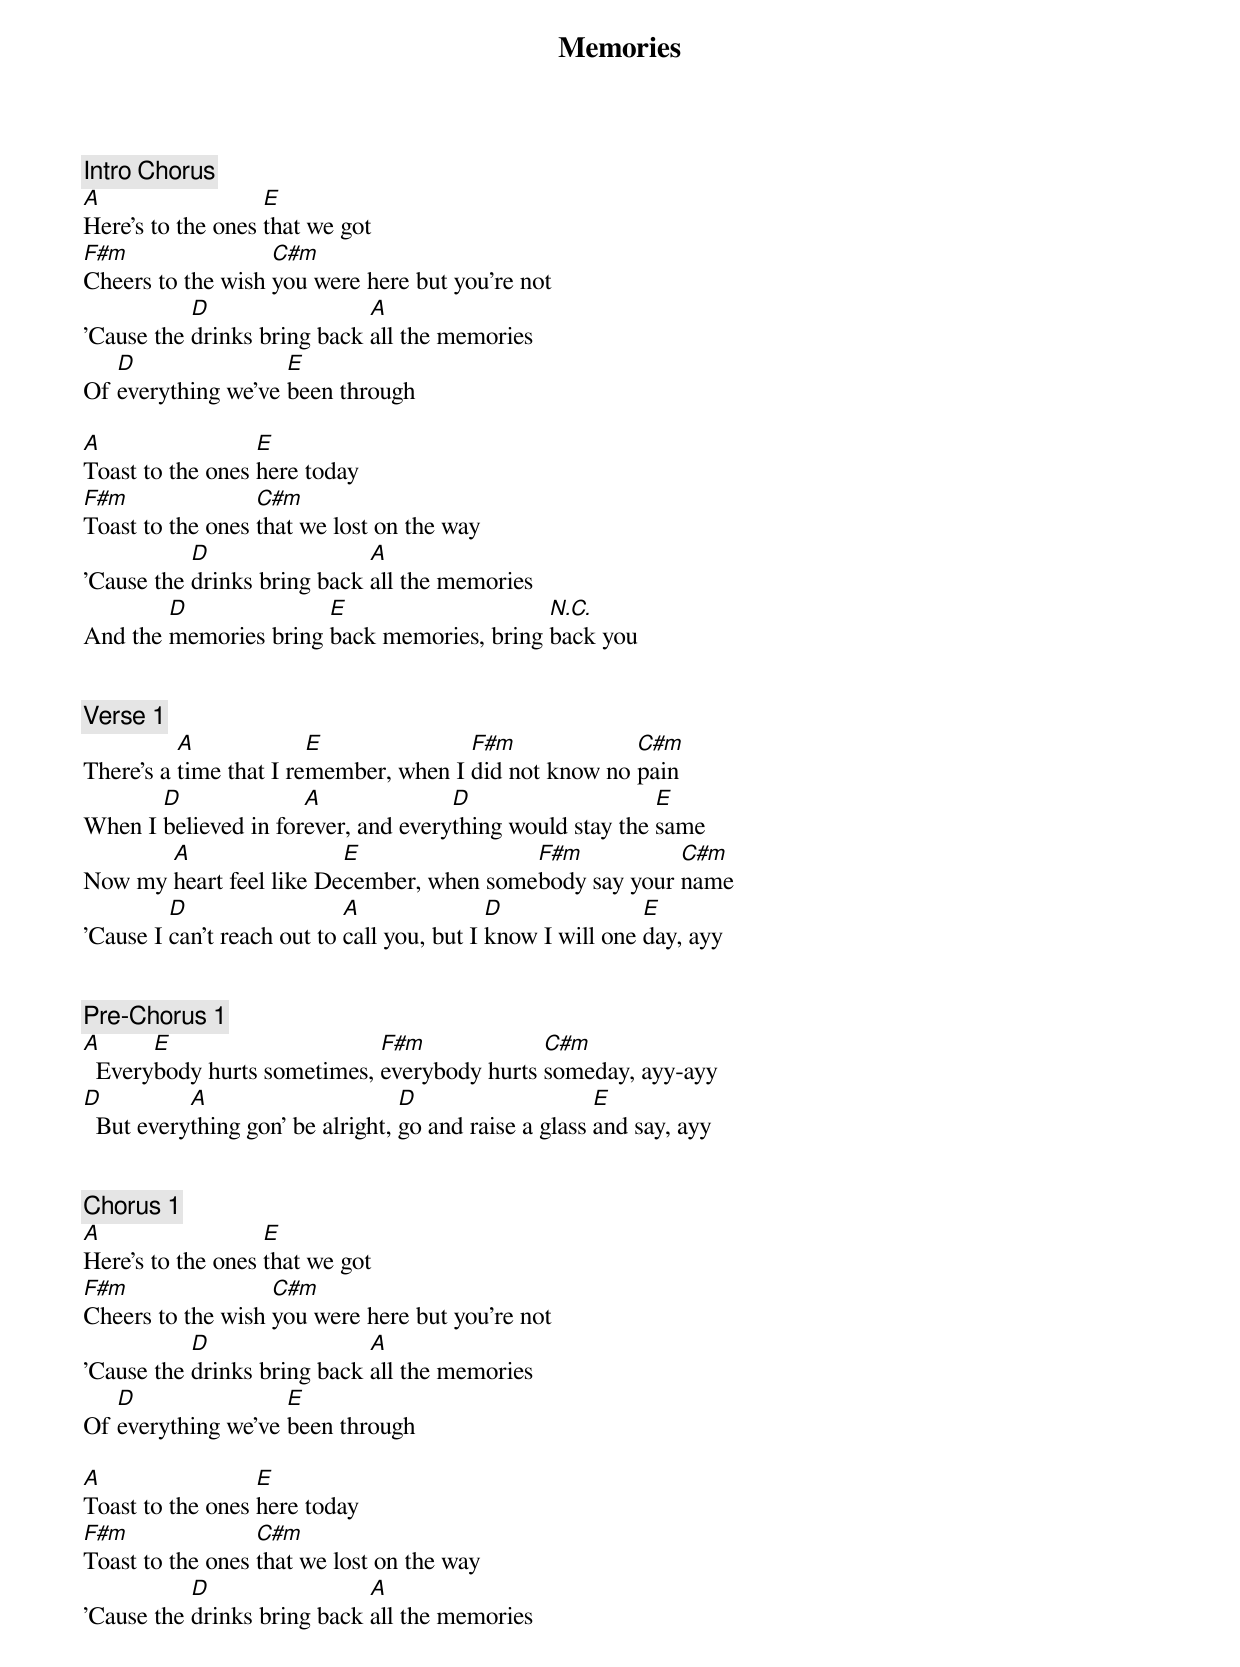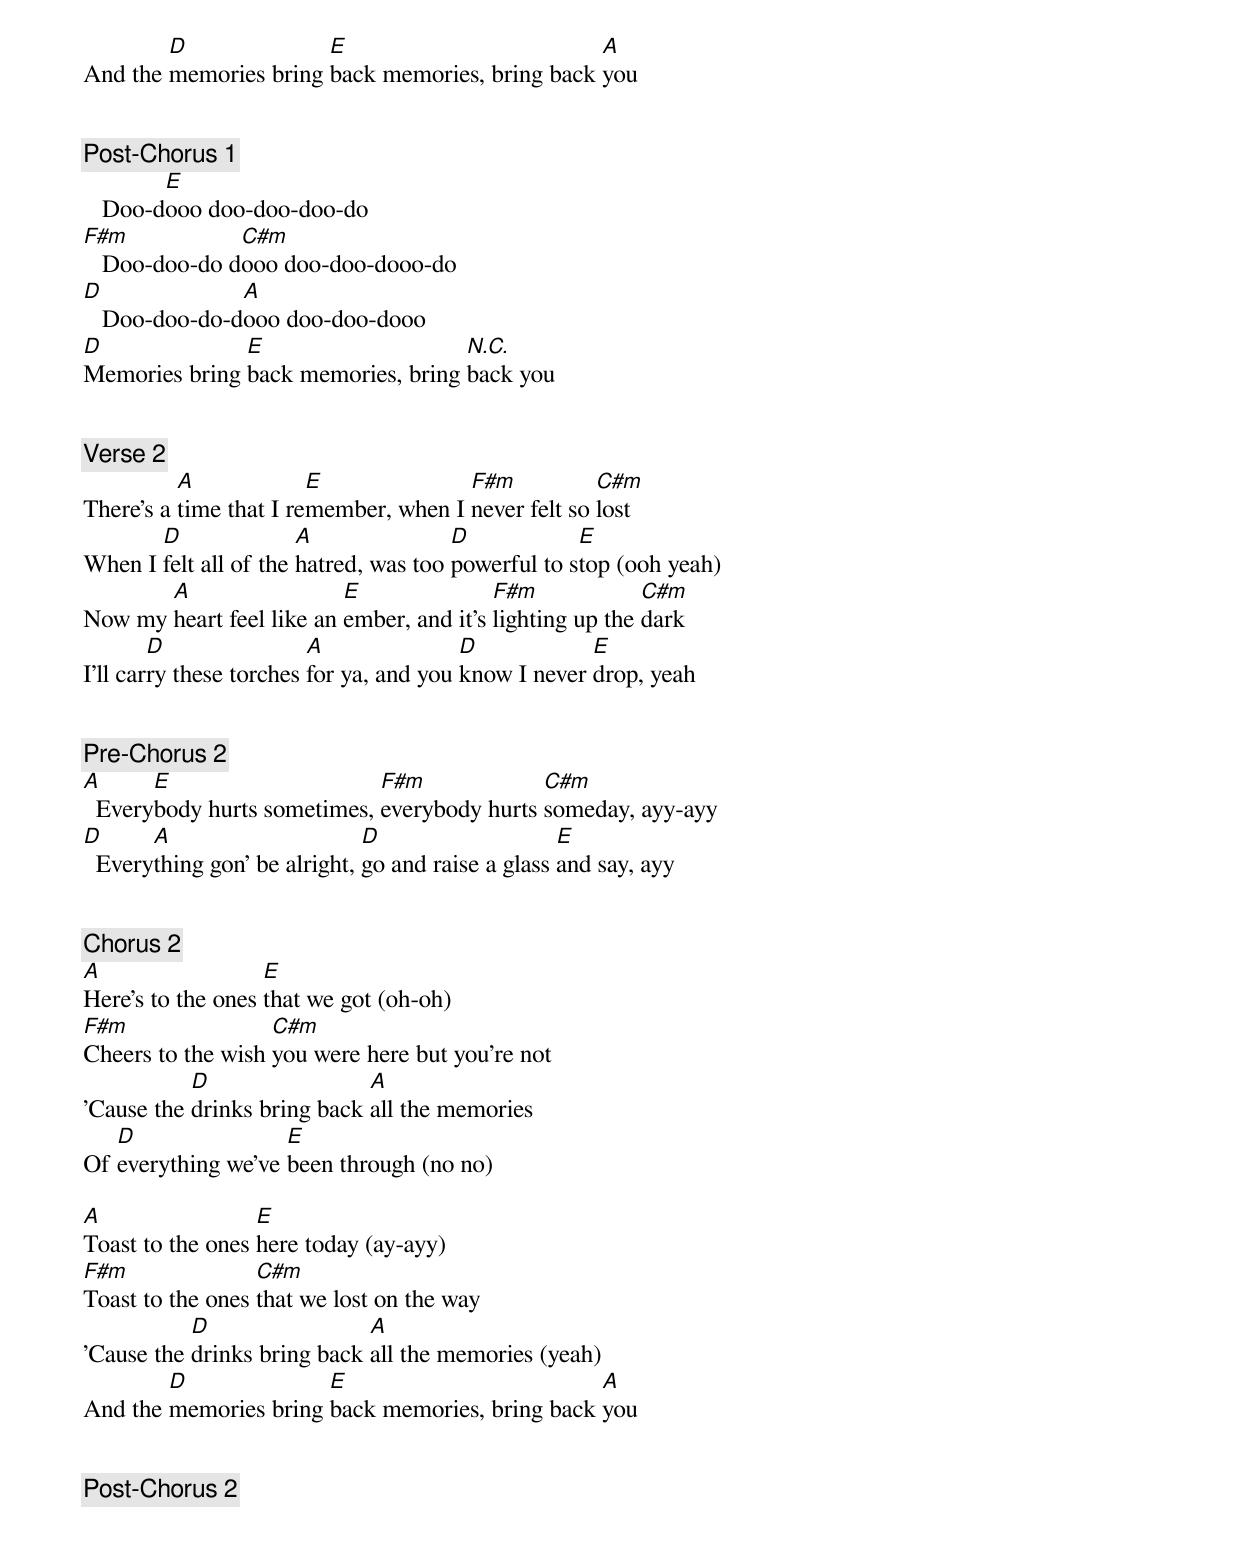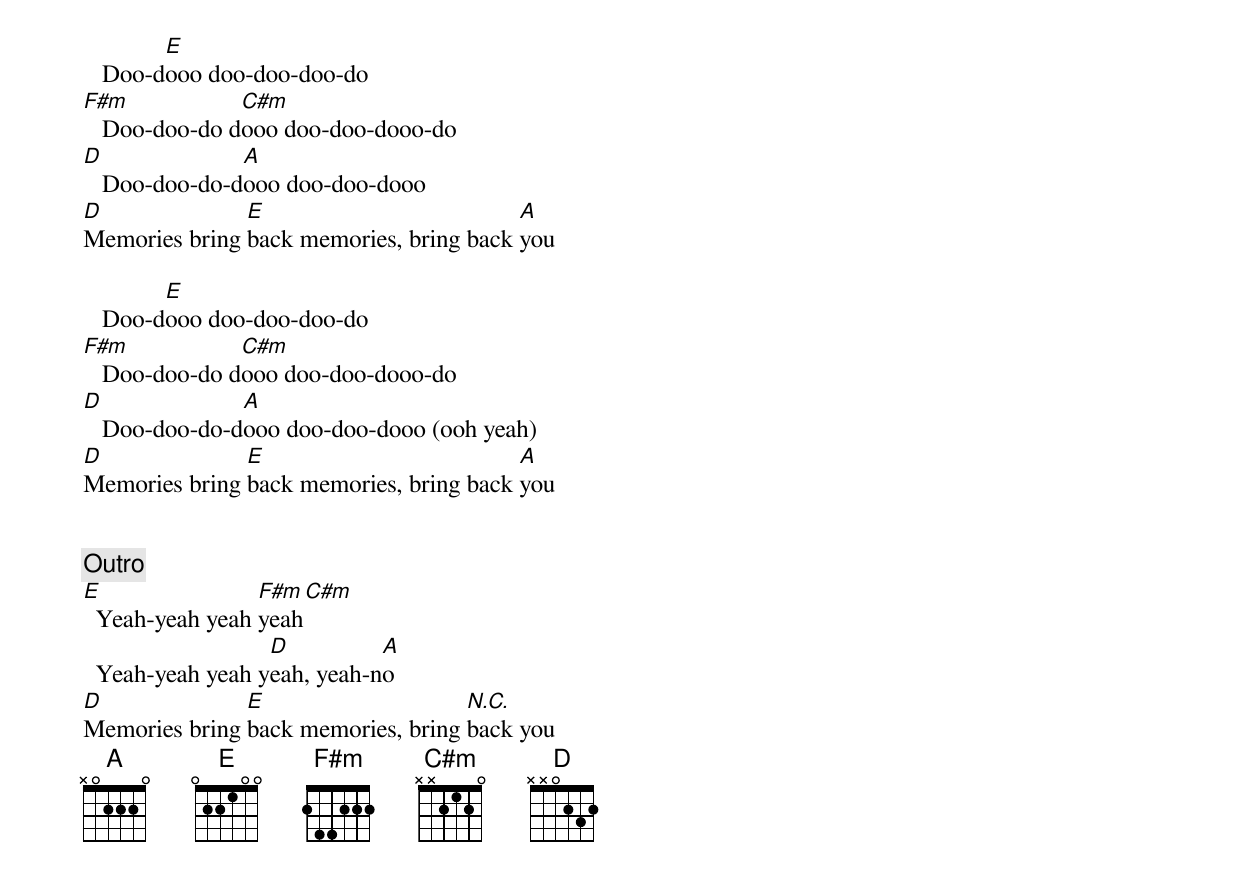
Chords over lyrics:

Memories

[Intro Chorus]
A                  E
Here's to the ones that we got
F#m                C#m
Cheers to the wish you were here but you're not
           D                 A
'Cause the drinks bring back all the memories
   D                E
Of everything we've been through

A                 E
Toast to the ones here today
F#m               C#m
Toast to the ones that we lost on the way
           D                 A
'Cause the drinks bring back all the memories
        D              E                    N.C.
And the memories bring back memories, bring back you


[Verse 1]
          A             E              F#m             C#m
There's a time that I remember, when I did not know no pain
       D              A              D                    E
When I believed in forever, and everything would stay the same
       A                 E                F#m           C#m
Now my heart feel like December, when somebody say your name
         D                  A               D               E
'Cause I can't reach out to call you, but I know I will one day, ayy


[Pre-Chorus 1]
A      E                     F#m             C#m
  Everybody hurts sometimes, everybody hurts someday, ayy-ayy
D          A                      D                    E
  But everything gon' be alright, go and raise a glass and say, ayy


[Chorus 1]
A                  E
Here's to the ones that we got
F#m                C#m
Cheers to the wish you were here but you're not
           D                 A
'Cause the drinks bring back all the memories
   D                E
Of everything we've been through

A                 E
Toast to the ones here today
F#m               C#m
Toast to the ones that we lost on the way
           D                 A
'Cause the drinks bring back all the memories
        D              E                         A
And the memories bring back memories, bring back you


[Post-Chorus 1]
        E
   Doo-dooo doo-doo-doo-do
F#m            C#m
   Doo-doo-do dooo doo-doo-dooo-do
D              A
   Doo-doo-do-dooo doo-doo-dooo
D              E                    N.C.
Memories bring back memories, bring back you


[Verse 2]
          A             E              F#m           C#m
There's a time that I remember, when I never felt so lost
       D               A               D            E
When I felt all of the hatred, was too powerful to stop (ooh yeah)
       A                  E               F#m             C#m
Now my heart feel like an ember, and it's lighting up the dark
        D                A               D            E
I'll carry these torches for ya, and you know I never drop, yeah


[Pre-Chorus 2]
A      E                     F#m             C#m
  Everybody hurts sometimes, everybody hurts someday, ayy-ayy
D      A                      D                    E
  Everything gon' be alright, go and raise a glass and say, ayy


[Chorus 2]
A                  E
Here's to the ones that we got (oh-oh)
F#m                C#m
Cheers to the wish you were here but you're not
           D                 A
'Cause the drinks bring back all the memories
   D                E
Of everything we've been through (no no)

A                 E
Toast to the ones here today (ay-ayy)
F#m               C#m
Toast to the ones that we lost on the way
           D                 A
'Cause the drinks bring back all the memories (yeah)
        D              E                         A
And the memories bring back memories, bring back you


[Post-Chorus 2]
        E
   Doo-dooo doo-doo-doo-do
F#m            C#m
   Doo-doo-do dooo doo-doo-dooo-do
D              A
   Doo-doo-do-dooo doo-doo-dooo
D              E                         A
Memories bring back memories, bring back you

        E
   Doo-dooo doo-doo-doo-do
F#m            C#m
   Doo-doo-do dooo doo-doo-dooo-do
D              A
   Doo-doo-do-dooo doo-doo-dooo (ooh yeah)
D              E                         A
Memories bring back memories, bring back you


[Outro]
E                F#m  C#m
  Yeah-yeah yeah yeah
                  D          A
  Yeah-yeah yeah yeah, yeah-no
D              E                    N.C.
Memories bring back memories, bring back you
